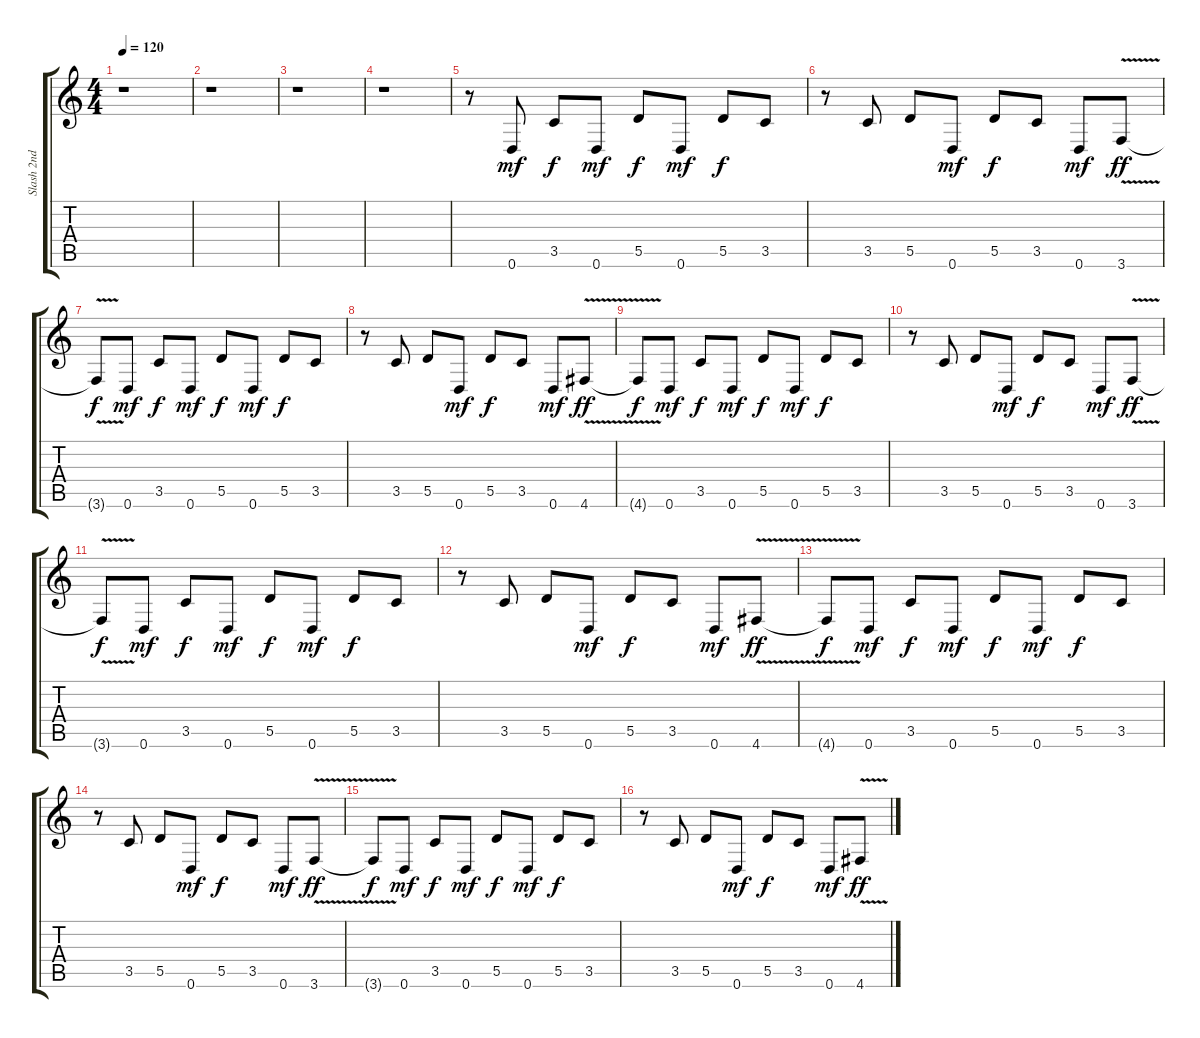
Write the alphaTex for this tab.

\track ("Slash 2nd" "Slash 2nd") {instrument distortionguitar}
\staff {score tabs}
\tuning (E4 B3 G3 D3 A2 D2) {hide}
\ts (4 4)
\tempo 120
\clef g2
\ks c
r.1{dy f} |
r.1 |
r.1 |
r.1 |
r.8 0.6.8{dy mf} 3.5.8{dy f} 0.6.8{dy mf} 5.5.8{dy f} 0.6.8{dy mf} 5.5.8{dy f} 3.5.8 |
r.8 3.5.8 5.5.8 0.6.8{dy mf} 5.5.8{dy f} 3.5.8 0.6.8{dy mf} 3.6{v}.8{dy ff} |
3.6{t}.8{dy f} 0.6.8{dy mf} 3.5.8{dy f} 0.6.8{dy mf} 5.5.8{dy f} 0.6.8{dy mf} 5.5.8{dy f} 3.5.8 |
r.8 3.5.8 5.5.8 0.6.8{dy mf} 5.5.8{dy f} 3.5.8 0.6.8{dy mf} 4.6{v}.8{dy ff} |
4.6{t}.8{dy f} 0.6.8{dy mf} 3.5.8{dy f} 0.6.8{dy mf} 5.5.8{dy f} 0.6.8{dy mf} 5.5.8{dy f} 3.5.8 |
r.8 3.5.8 5.5.8 0.6.8{dy mf} 5.5.8{dy f} 3.5.8 0.6.8{dy mf} 3.6{v}.8{dy ff} |
3.6{t}.8{dy f} 0.6.8{dy mf} 3.5.8{dy f} 0.6.8{dy mf} 5.5.8{dy f} 0.6.8{dy mf} 5.5.8{dy f} 3.5.8 |
r.8 3.5.8 5.5.8 0.6.8{dy mf} 5.5.8{dy f} 3.5.8 0.6.8{dy mf} 4.6{v}.8{dy ff} |
4.6{t}.8{dy f} 0.6.8{dy mf} 3.5.8{dy f} 0.6.8{dy mf} 5.5.8{dy f} 0.6.8{dy mf} 5.5.8{dy f} 3.5.8 |
r.8 3.5.8 5.5.8 0.6.8{dy mf} 5.5.8{dy f} 3.5.8 0.6.8{dy mf} 3.6{v}.8{dy ff} |
3.6{t}.8{dy f} 0.6.8{dy mf} 3.5.8{dy f} 0.6.8{dy mf} 5.5.8{dy f} 0.6.8{dy mf} 5.5.8{dy f} 3.5.8 |
r.8 3.5.8 5.5.8 0.6.8{dy mf} 5.5.8{dy f} 3.5.8 0.6.8{dy mf} 4.6{v}.8{dy ff}
